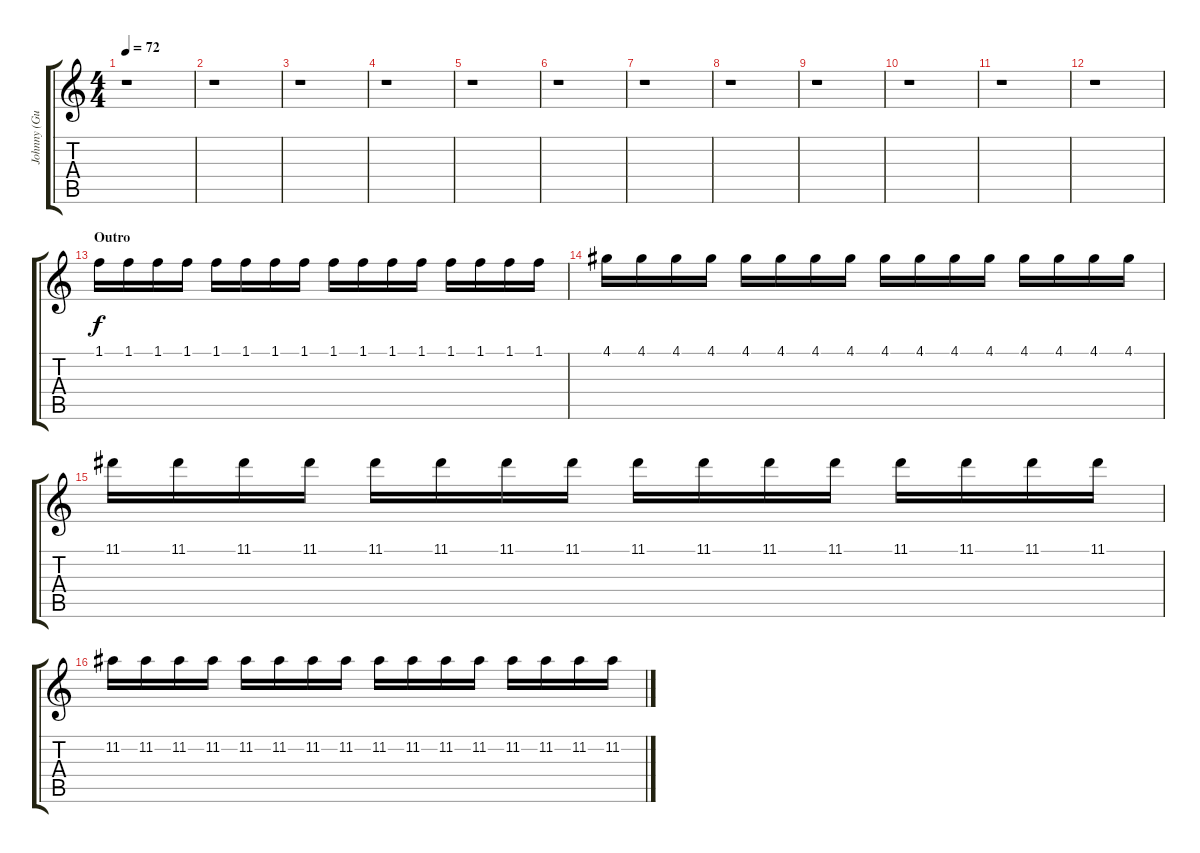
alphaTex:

\track ("Johnny (Guitar)" "Johnny (Gu") {instrument overdrivenguitar}
\staff {score tabs}
\tuning (E4 B3 G3 D3 A2 E2) {hide}
\ts (4 4)
\tempo 72
\clef g2
\ks c
r.1{dy f} |
r.1 |
r.1 |
r.1 |
r.1 |
r.1 |
r.1 |
r.1 |
r.1 |
r.1 |
r.1 |
r.1 |
\section ("" "Outro")
1.1.16 1.1.16 1.1.16 1.1.16 1.1.16 1.1.16 1.1.16 1.1.16 1.1.16 1.1.16 1.1.16 1.1.16 1.1.16 1.1.16 1.1.16 1.1.16 |
4.1.16 4.1.16 4.1.16 4.1.16 4.1.16 4.1.16 4.1.16 4.1.16 4.1.16 4.1.16 4.1.16 4.1.16 4.1.16 4.1.16 4.1.16 4.1.16 |
11.1.16 11.1.16 11.1.16 11.1.16 11.1.16 11.1.16 11.1.16 11.1.16 11.1.16 11.1.16 11.1.16 11.1.16 11.1.16 11.1.16 11.1.16 11.1.16 |
11.2.16 11.2.16 11.2.16 11.2.16 11.2.16 11.2.16 11.2.16 11.2.16 11.2.16 11.2.16 11.2.16 11.2.16 11.2.16 11.2.16 11.2.16 11.2.16
